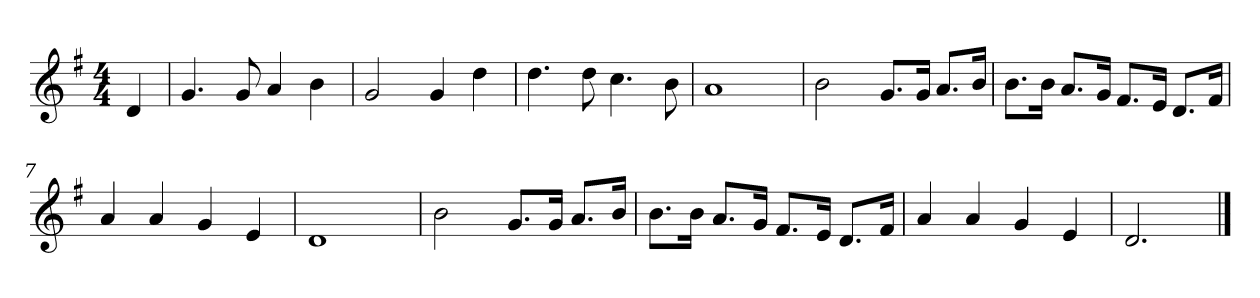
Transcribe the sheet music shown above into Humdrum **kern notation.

**kern
*part1
*staff1
*k[f#]
*M4/4
*MM120
=
4d
=1
4.g
8g
4a
4b
=2
2g
4g
4dd
=3
4.dd
8dd
4.cc
8b
=4
1a
=5
2b
8.gL
16gJk
8.aL
16bJk
=6
8.bL
16bJk
8.aL
16gJk
8.f#L
16eJk
8.dL
16f#Jk
=7
4a
4a
4g
4e
=8
1d
=9
2b
8.gL
16gJk
8.aL
16bJk
=10
8.bL
16bJk
8.aL
16gJk
8.f#L
16eJk
8.dL
16f#Jk
=11
4a
4a
4g
4e
=12
2.d
==
*-
